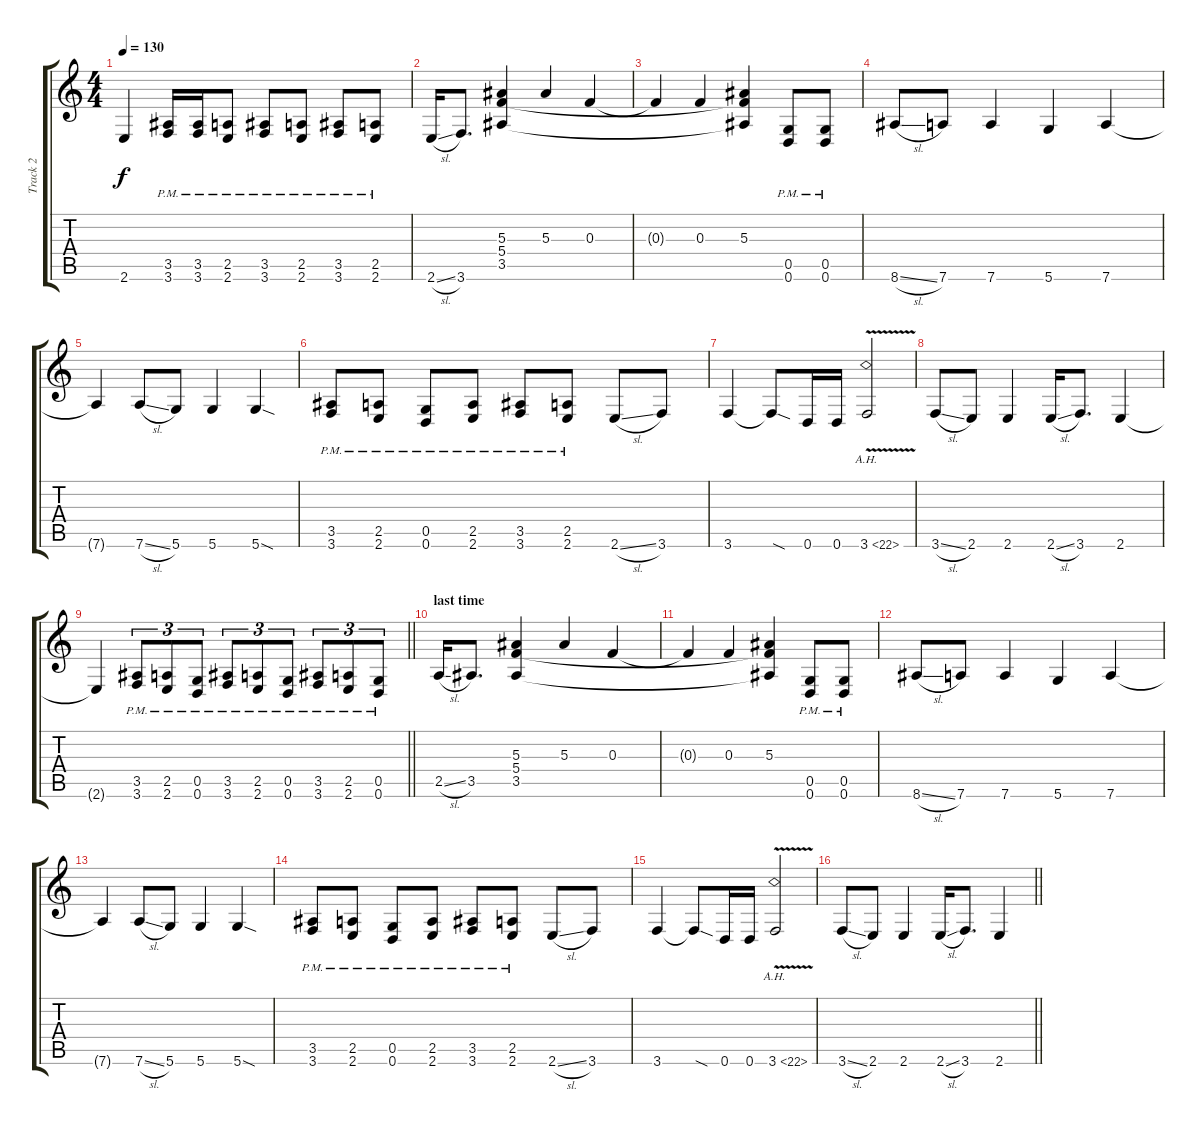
\track ("Track 2" "Track 2") {instrument distortionguitar}
\staff {score tabs}
\tuning (D4 A3 F3 C3 G2 D2) {hide}
\ts (4 4)
\tempo 130
\clef g2
\ks c
2.6{t}.4{dy f} (3.5{pm} 3.6{pm}).16 (3.5{pm} 3.6{pm}).16 (2.5{pm} 2.6{pm}).8 (3.5{pm} 3.6{pm}).8 (2.5{pm} 2.6{pm}).8 (3.5{pm} 3.6{pm}).8 (2.5{pm} 2.6{pm}).8 |
2.6{sl}.16 3.6.8{d} (5.3 5.4 3.5).4 5.3.4 0.3.4 |
0.3{t}.4 0.3.4 (5.3 5.4{t} 3.5{t}).4 (0.5{pm} 0.6{pm}).8 (0.5{pm} 0.6{pm}).8 |
8.6{sl}.8 7.6.8 7.6.4 5.6.4 7.6.4 |
7.6{t}.4 7.6{sl}.8 5.6.8 5.6.4 5.6{sod}.4 |
(3.5{pm} 3.6{pm}).8 (2.5{pm} 2.6{pm}).8 (0.5{pm} 0.6{pm}).8 (2.5{pm} 2.6{pm}).8 (3.5{pm} 3.6{pm}).8 (2.5{pm} 2.6{pm}).8 2.6{sl}.8 3.6.8 |
3.6.4 3.6{sod t}.8 0.6.16 0.6.16 3.6{ah 19 v}.2 |
3.6{sl}.8 2.6.8 2.6.4 2.6{sl}.16 3.6.8{d} 2.6.4 |
\barLineRight lightlight
2.6{t}.4 (3.5{pm} 3.6{pm}).8{tu (3 2)} (2.5{pm} 2.6{pm}).8{tu (3 2)} (0.5{pm} 0.6{pm}).8{tu (3 2)} (3.5{pm} 3.6{pm}).8{tu (3 2)} (2.5{pm} 2.6{pm}).8{tu (3 2)} (0.5{pm} 0.6{pm}).8{tu (3 2)} (3.5{pm} 3.6{pm}).8{tu (3 2)} (2.5{pm} 2.6{pm}).8{tu (3 2)} (0.5{pm} 0.6{pm}).8{tu (3 2)} |
\section ("" "last time")
2.5{sl}.16 3.5.8{d} (5.3 5.4 3.5).4 5.3.4 0.3.4 |
0.3{t}.4 0.3.4 (5.3 5.4{t} 3.5{t}).4 (0.5{pm} 0.6{pm}).8 (0.5{pm} 0.6{pm}).8 |
8.6{sl}.8 7.6.8 7.6.4 5.6.4 7.6.4 |
7.6{t}.4 7.6{sl}.8 5.6.8 5.6.4 5.6{sod}.4 |
(3.5{pm} 3.6{pm}).8 (2.5{pm} 2.6{pm}).8 (0.5{pm} 0.6{pm}).8 (2.5{pm} 2.6{pm}).8 (3.5{pm} 3.6{pm}).8 (2.5{pm} 2.6{pm}).8 2.6{sl}.8 3.6.8 |
3.6.4 3.6{sod t}.8 0.6.16 0.6.16 3.6{ah 19 v}.2 |
\barLineRight lightlight
3.6{sl}.8 2.6.8 2.6.4 2.6{sl}.16 3.6.8{d} 2.6.4
